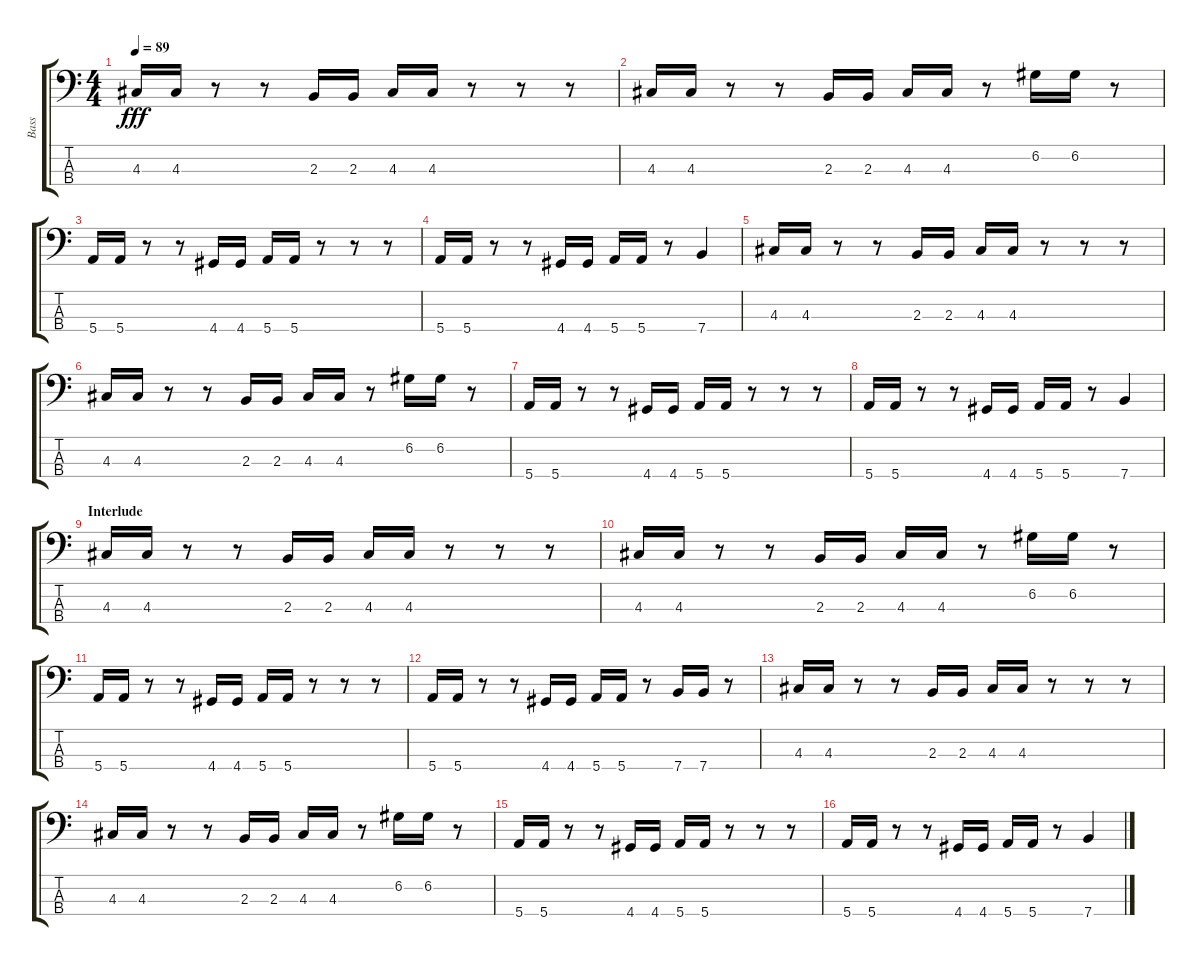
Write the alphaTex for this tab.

\track ("Bass" "Bass") {instrument fretlessbass}
\staff {score tabs}
\tuning (G2 D2 A1 E1) {hide}
\ts (4 4)
\tempo 89
\clef f4
\ks c
4.3.16{dy fff} 4.3.16 r.8 r.8 2.3.16 2.3.16 4.3.16 4.3.16 r.8 r.8 r.8 |
4.3.16 4.3.16 r.8 r.8 2.3.16 2.3.16 4.3.16 4.3.16 r.8 6.2.16 6.2.16 r.8 |
5.4.16 5.4.16 r.8 r.8 4.4.16 4.4.16 5.4.16 5.4.16 r.8 r.8 r.8 |
5.4.16 5.4.16 r.8 r.8 4.4.16 4.4.16 5.4.16 5.4.16 r.8 7.4.4 |
4.3.16 4.3.16 r.8 r.8 2.3.16 2.3.16 4.3.16 4.3.16 r.8 r.8 r.8 |
4.3.16 4.3.16 r.8 r.8 2.3.16 2.3.16 4.3.16 4.3.16 r.8 6.2.16 6.2.16 r.8 |
5.4.16 5.4.16 r.8 r.8 4.4.16 4.4.16 5.4.16 5.4.16 r.8 r.8 r.8 |
5.4.16 5.4.16 r.8 r.8 4.4.16 4.4.16 5.4.16 5.4.16 r.8 7.4.4 |
\section ("" "Interlude")
4.3.16 4.3.16 r.8 r.8 2.3.16 2.3.16 4.3.16 4.3.16 r.8 r.8 r.8 |
4.3.16 4.3.16 r.8 r.8 2.3.16 2.3.16 4.3.16 4.3.16 r.8 6.2.16 6.2.16 r.8 |
5.4.16 5.4.16 r.8 r.8 4.4.16 4.4.16 5.4.16 5.4.16 r.8 r.8 r.8 |
5.4.16 5.4.16 r.8 r.8 4.4.16 4.4.16 5.4.16 5.4.16 r.8 7.4.16 7.4.16 r.8 |
4.3.16 4.3.16 r.8 r.8 2.3.16 2.3.16 4.3.16 4.3.16 r.8 r.8 r.8 |
4.3.16 4.3.16 r.8 r.8 2.3.16 2.3.16 4.3.16 4.3.16 r.8 6.2.16 6.2.16 r.8 |
5.4.16 5.4.16 r.8 r.8 4.4.16 4.4.16 5.4.16 5.4.16 r.8 r.8 r.8 |
5.4.16 5.4.16 r.8 r.8 4.4.16 4.4.16 5.4.16 5.4.16 r.8 7.4.4
